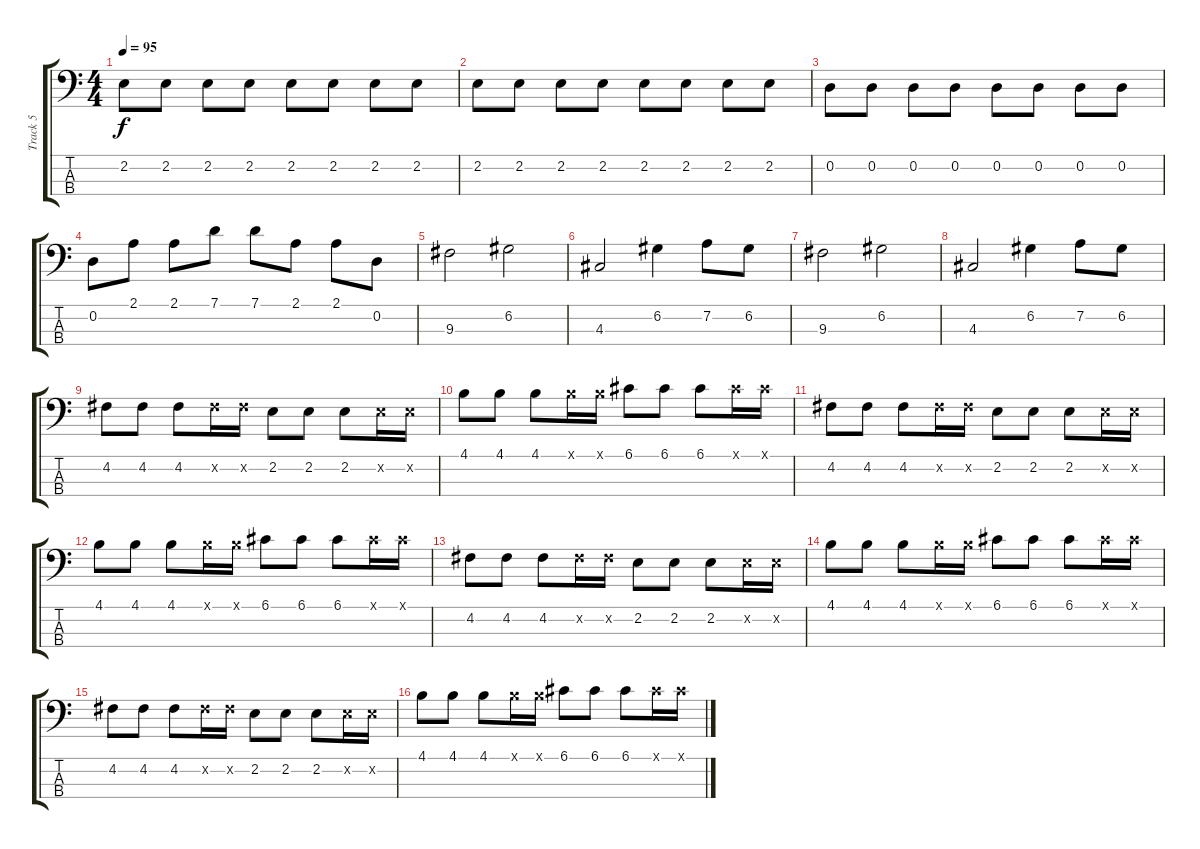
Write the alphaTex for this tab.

\track ("Track 5" "Track 5") {instrument electricbassfinger}
\staff {score tabs}
\tuning (G2 D2 A1 E1) {hide}
\ts (4 4)
\tempo 95
\clef f4
\ks c
2.2.8{dy f} 2.2.8 2.2.8 2.2.8 2.2.8 2.2.8 2.2.8 2.2.8 |
2.2.8 2.2.8 2.2.8 2.2.8 2.2.8 2.2.8 2.2.8 2.2.8 |
0.2.8 0.2.8 0.2.8 0.2.8 0.2.8 0.2.8 0.2.8 0.2.8 |
0.2.8 2.1.8 2.1.8 7.1.8 7.1.8 2.1.8 2.1.8 0.2.8 |
9.3.2 6.2.2 |
4.3.2 6.2.4 7.2.8 6.2.8 |
9.3.2 6.2.2 |
4.3.2 6.2.4 7.2.8 6.2.8 |
4.2.8 4.2.8 4.2.8 4.2{x}.16 4.2{x}.16 2.2.8 2.2.8 2.2.8 2.2{x}.16 2.2{x}.16 |
4.1.8 4.1.8 4.1.8 4.1{x}.16 4.1{x}.16 6.1.8 6.1.8 6.1.8 6.1{x}.16 6.1{x}.16 |
4.2.8 4.2.8 4.2.8 4.2{x}.16 4.2{x}.16 2.2.8 2.2.8 2.2.8 2.2{x}.16 2.2{x}.16 |
4.1.8 4.1.8 4.1.8 4.1{x}.16 4.1{x}.16 6.1.8 6.1.8 6.1.8 6.1{x}.16 6.1{x}.16 |
4.2.8 4.2.8 4.2.8 4.2{x}.16 4.2{x}.16 2.2.8 2.2.8 2.2.8 2.2{x}.16 2.2{x}.16 |
4.1.8 4.1.8 4.1.8 4.1{x}.16 4.1{x}.16 6.1.8 6.1.8 6.1.8 6.1{x}.16 6.1{x}.16 |
4.2.8 4.2.8 4.2.8 4.2{x}.16 4.2{x}.16 2.2.8 2.2.8 2.2.8 2.2{x}.16 2.2{x}.16 |
4.1.8 4.1.8 4.1.8 4.1{x}.16 4.1{x}.16 6.1.8 6.1.8 6.1.8 6.1{x}.16 6.1{x}.16
